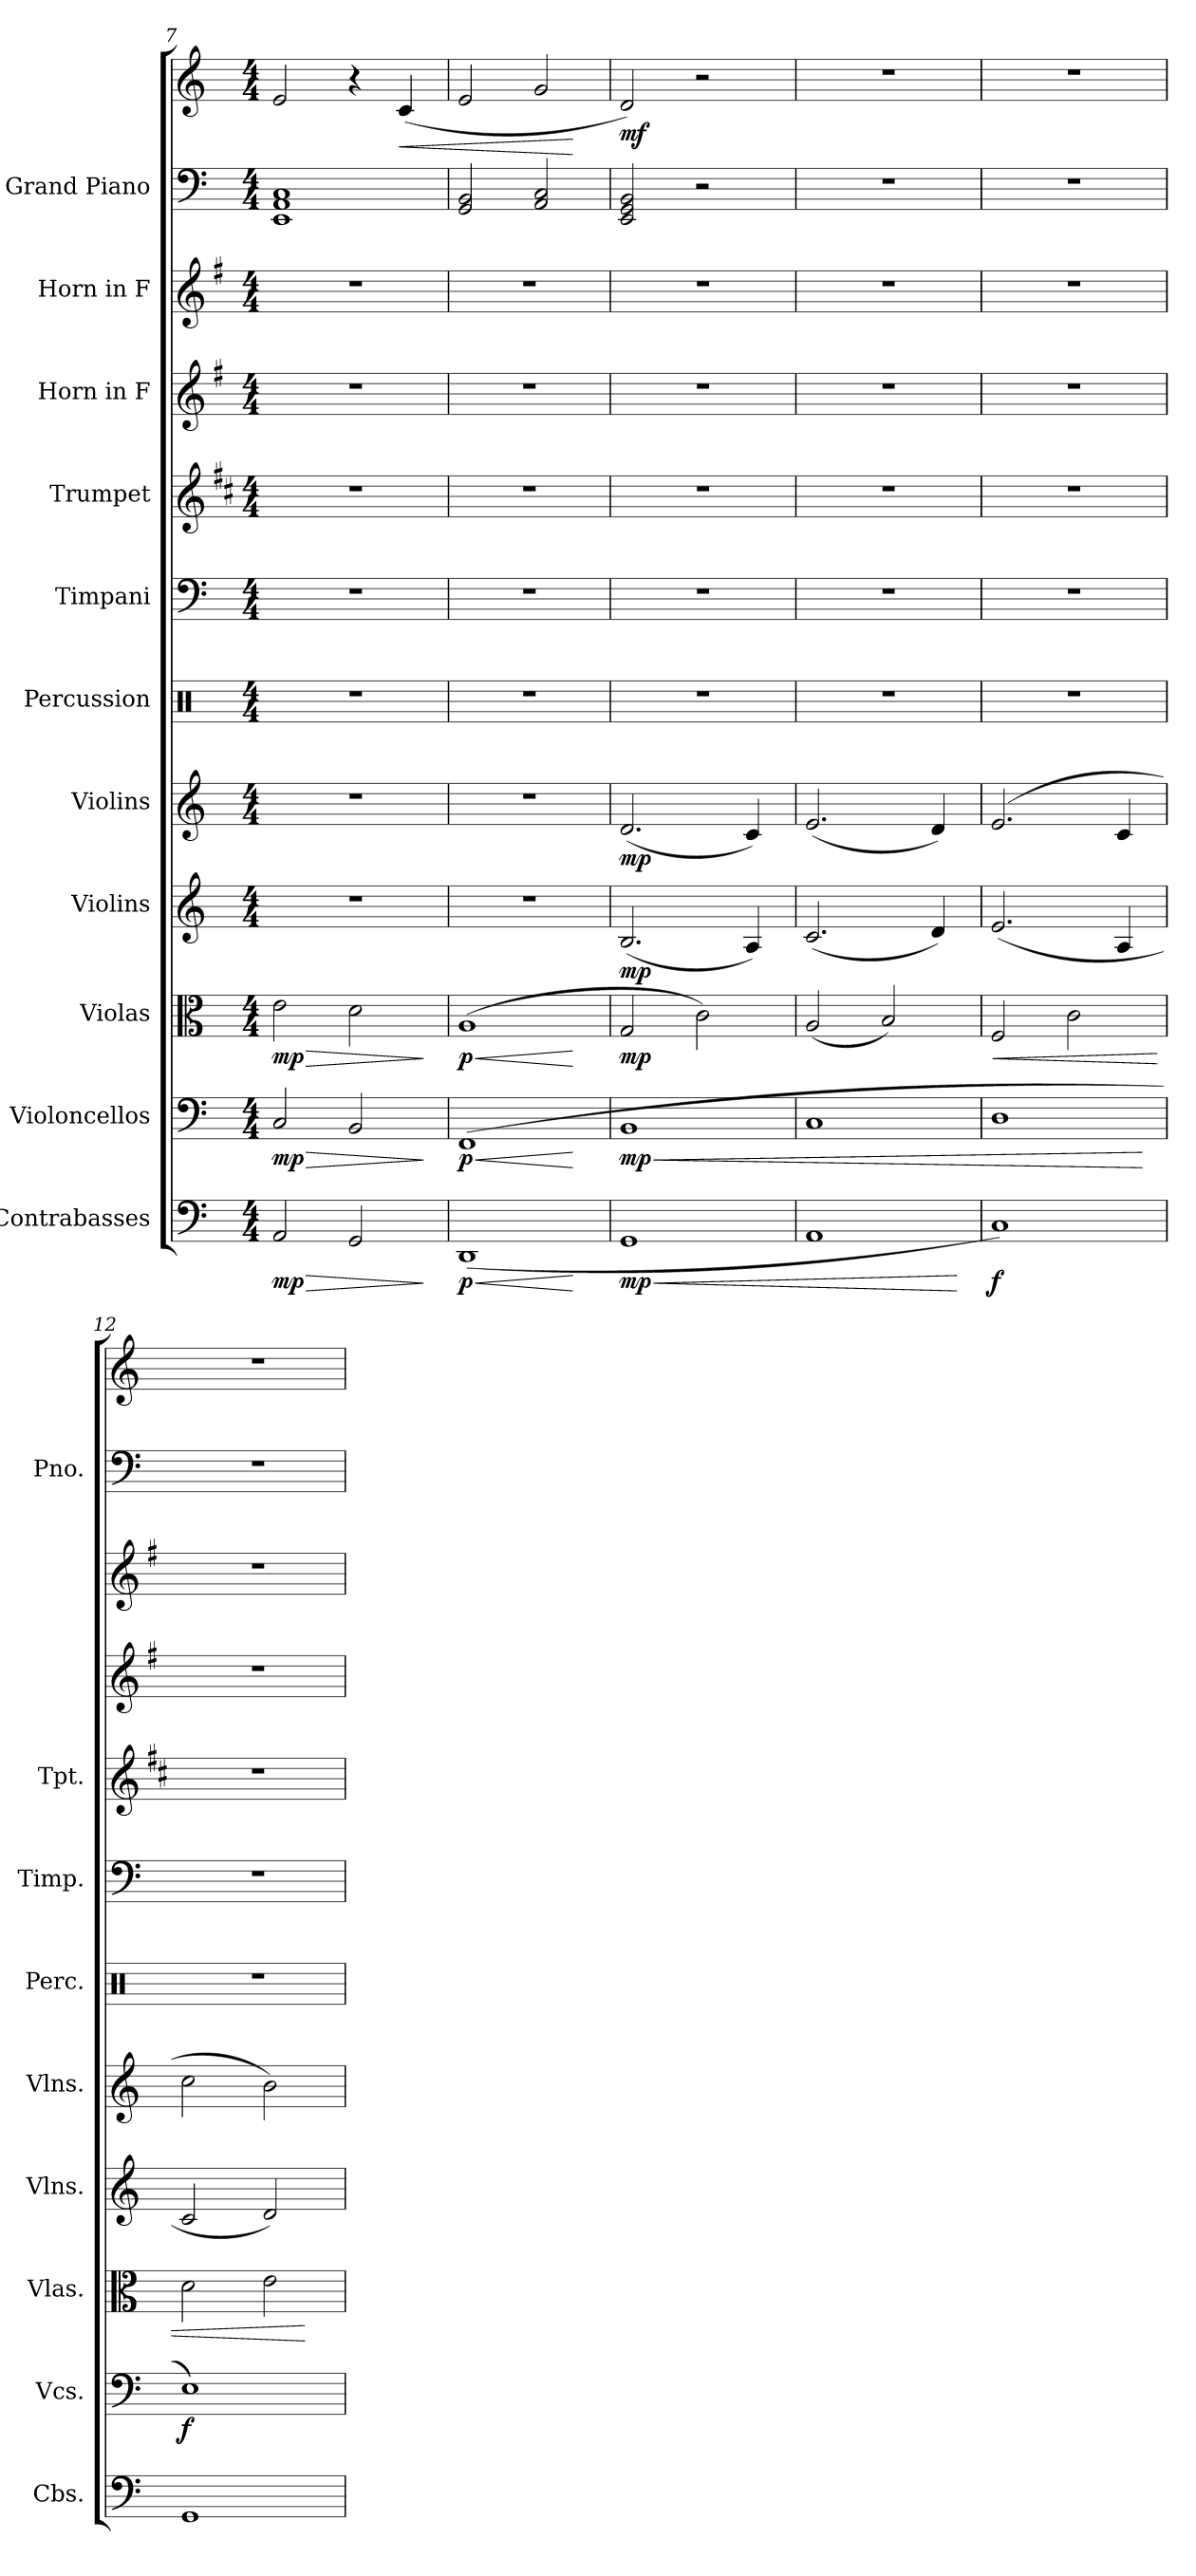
**kern	**dynam	**kern	**dynam	**kern	**dynam	**kern	**dynam	**kern	**dynam	**kern	**kern	**kern	**kern	**kern	**kern	**kern	**dynam
*part11	*part11	*part10	*part10	*part9	*part9	*part8	*part8	*part7	*part7	*part6	*part5	*part4	*part3	*part2	*part1	*part1	*part1
*staff12	*staff12	*staff11	*staff11	*staff10	*staff10	*staff9	*staff9	*staff8	*staff8	*staff7	*staff6	*staff5	*staff4	*staff3	*staff2	*staff1	*staff1/2
*I"Contrabasses	*	*I"Violoncellos	*	*I"Violas	*	*I"Violins	*	*I"Violins	*	*I"Percussion	*I"Timpani	*I"Trumpet	*I"Horn in F	*I"Horn in F	*I"Grand Piano	*	*
*I'Cbs.	*	*I'Vcs.	*	*I'Vlas.	*	*I'Vlns.	*	*I'Vlns.	*	*I'Perc.	*I'Timp.	*I'Tpt.	*	*	*I'Pno.	*	*
*clefF4	*	*clefF4	*	*clefC3	*	*clefG2	*	*clefG2	*	*clefX	*clefF4	*clefG2	*clefG2	*clefG2	*clefF4	*clefG2	*
*ITrd7c12	*	*	*	*	*	*	*	*	*	*	*	*ITrd1c2	*ITrd4c7	*ITrd4c7	*	*	*
*k[]	*	*k[]	*	*k[]	*	*k[]	*	*k[]	*	*k[]	*k[]	*k[]	*k[]	*k[]	*k[]	*k[]	*
*M4/4	*	*M4/4	*	*M4/4	*	*M4/4	*	*M4/4	*	*M4/4	*M4/4	*M4/4	*M4/4	*M4/4	*M4/4	*M4/4	*
=7	=7	=7	=7	=7	=7	=7	=7	=7	=7	=7	=7	=7	=7	=7	=7	=7	=7
!	!LO:HP:b	!	!LO:HP:b	!	!LO:HP:b	!	!	!	!	!	!	!	!	!	!	!	!
!	!LO:DY:n=1:b	!	!LO:DY:n=1:b	!	!LO:DY:n=1:b	!	!	!	!	!	!	!	!	!	!	!	!
2AAA/	> mp	2C/	> mp	2e\	> mp	1r	.	1r	.	1r	1r	1r	1r	1r	1EE 1AA 1C	2e/	.
2GGG/	.	2BB/	.	2d\	.	.	.	.	.	.	.	.	.	.	.	4r	.
!	!	!	!	!	!	!	!	!	!	!	!	!	!	!	!	!	!LO:HP:b
.	.	.	.	.	.	.	.	.	.	.	.	.	.	.	.	(>4c/	<
.	]	.	]	.	]	.	.	.	.	.	.	.	.	.	.	.	.
=8	=8	=8	=8	=8	=8	=8	=8	=8	=8	=8	=8	=8	=8	=8	=8	=8	=8
!	!LO:HP:b	!	!LO:HP:b	!	!LO:HP:b	!	!	!	!	!	!	!	!	!	!	!	!
!	!LO:DY:n=1:b	!	!LO:DY:n=1:b	!	!LO:DY:n=1:b	!	!	!	!	!	!	!	!	!	!	!	!
(>1DDD	< p	(>1FF	< p	(>1A	< p	1r	.	1r	.	1r	1r	1r	1r	1r	2GG/ 2BB/	2e/	.
.	.	.	.	.	.	.	.	.	.	.	.	.	.	.	2AA/ 2C/	2g/	.
.	[	.	[	.	[	.	.	.	.	.	.	.	.	.	.	.	[
=9	=9	=9	=9	=9	=9	=9	=9	=9	=9	=9	=9	=9	=9	=9	=9	=9	=9
!	!LO:HP:b	!	!LO:HP:b	!	!	!	!	!	!	!	!	!	!	!	!	!	!
!	!LO:DY:n=1:b	!	!LO:DY:n=1:b	!	!LO:DY:b	!	!LO:DY:b	!	!LO:DY:b	!	!	!	!	!	!	!	!LO:DY:b
1GGG	< mp	1BB	< mp	2G/	mp	(<2.B/	mp	(<2.d/	mp	1r	1r	1r	1r	1r	2EE/ 2GG/ 2BB/	2d/)	mf
.	.	.	.	2c\)	.	.	.	.	.	.	.	.	.	.	2r	2r	.
.	.	.	.	.	.	4A/)	.	4c/)	.	.	.	.	.	.	.	.	.
=10	=10	=10	=10	=10	=10	=10	=10	=10	=10	=10	=10	=10	=10	=10	=10	=10	=10
1AAA	.	1C	.	(<2A/	.	(<2.c/	.	(<2.e/	.	1r	1r	1r	1r	1r	1r	1r	.
.	.	.	.	2B/)	.	.	.	.	.	.	.	.	.	.	.	.	.
.	.	.	.	.	.	4d/)	.	4d/)	.	.	.	.	.	.	.	.	.
.	[	.	.	.	.	.	.	.	.	.	.	.	.	.	.	.	.
!!LO:PB:g=z
=11	=11	=11	=11	=11	=11	=11	=11	=11	=11	=11	=11	=11	=11	=11	=11	=11	=11
!	!LO:DY:b	!	!	!	!LO:HP:b	!	!	!	!	!	!	!	!	!	!	!	!
1CC)	f	1D	.	2F/	<	(>2.e/	.	(>2.e/	.	1r	1r	1r	1r	1r	1r	1r	.
.	.	.	.	2c\	.	.	.	.	.	.	.	.	.	.	.	.	.
.	.	.	.	.	.	4A/	.	4c/	.	.	.	.	.	.	.	.	.
.	.	.	[	.	.	.	.	.	.	.	.	.	.	.	.	.	.
=12	=12	=12	=12	=12	=12	=12	=12	=12	=12	=12	=12	=12	=12	=12	=12	=12	=12
!	!	!	!LO:DY:b	!	!	!	!	!	!	!	!	!	!	!	!	!	!
1GGG	.	1E)	f	2d\	.	2c/	.	2cc\	.	1r	1r	1r	1r	1r	1r	1r	.
.	.	.	.	2e\	.	2d/)	.	2b\)	.	.	.	.	.	.	.	.	.
.	.	.	.	.	[	.	.	.	.	.	.	.	.	.	.	.	.
=	=	=	=	=	=	=	=	=	=	=	=	=	=	=	=	=	=
*-	*-	*-	*-	*-	*-	*-	*-	*-	*-	*-	*-	*-	*-	*-	*-	*-	*-
